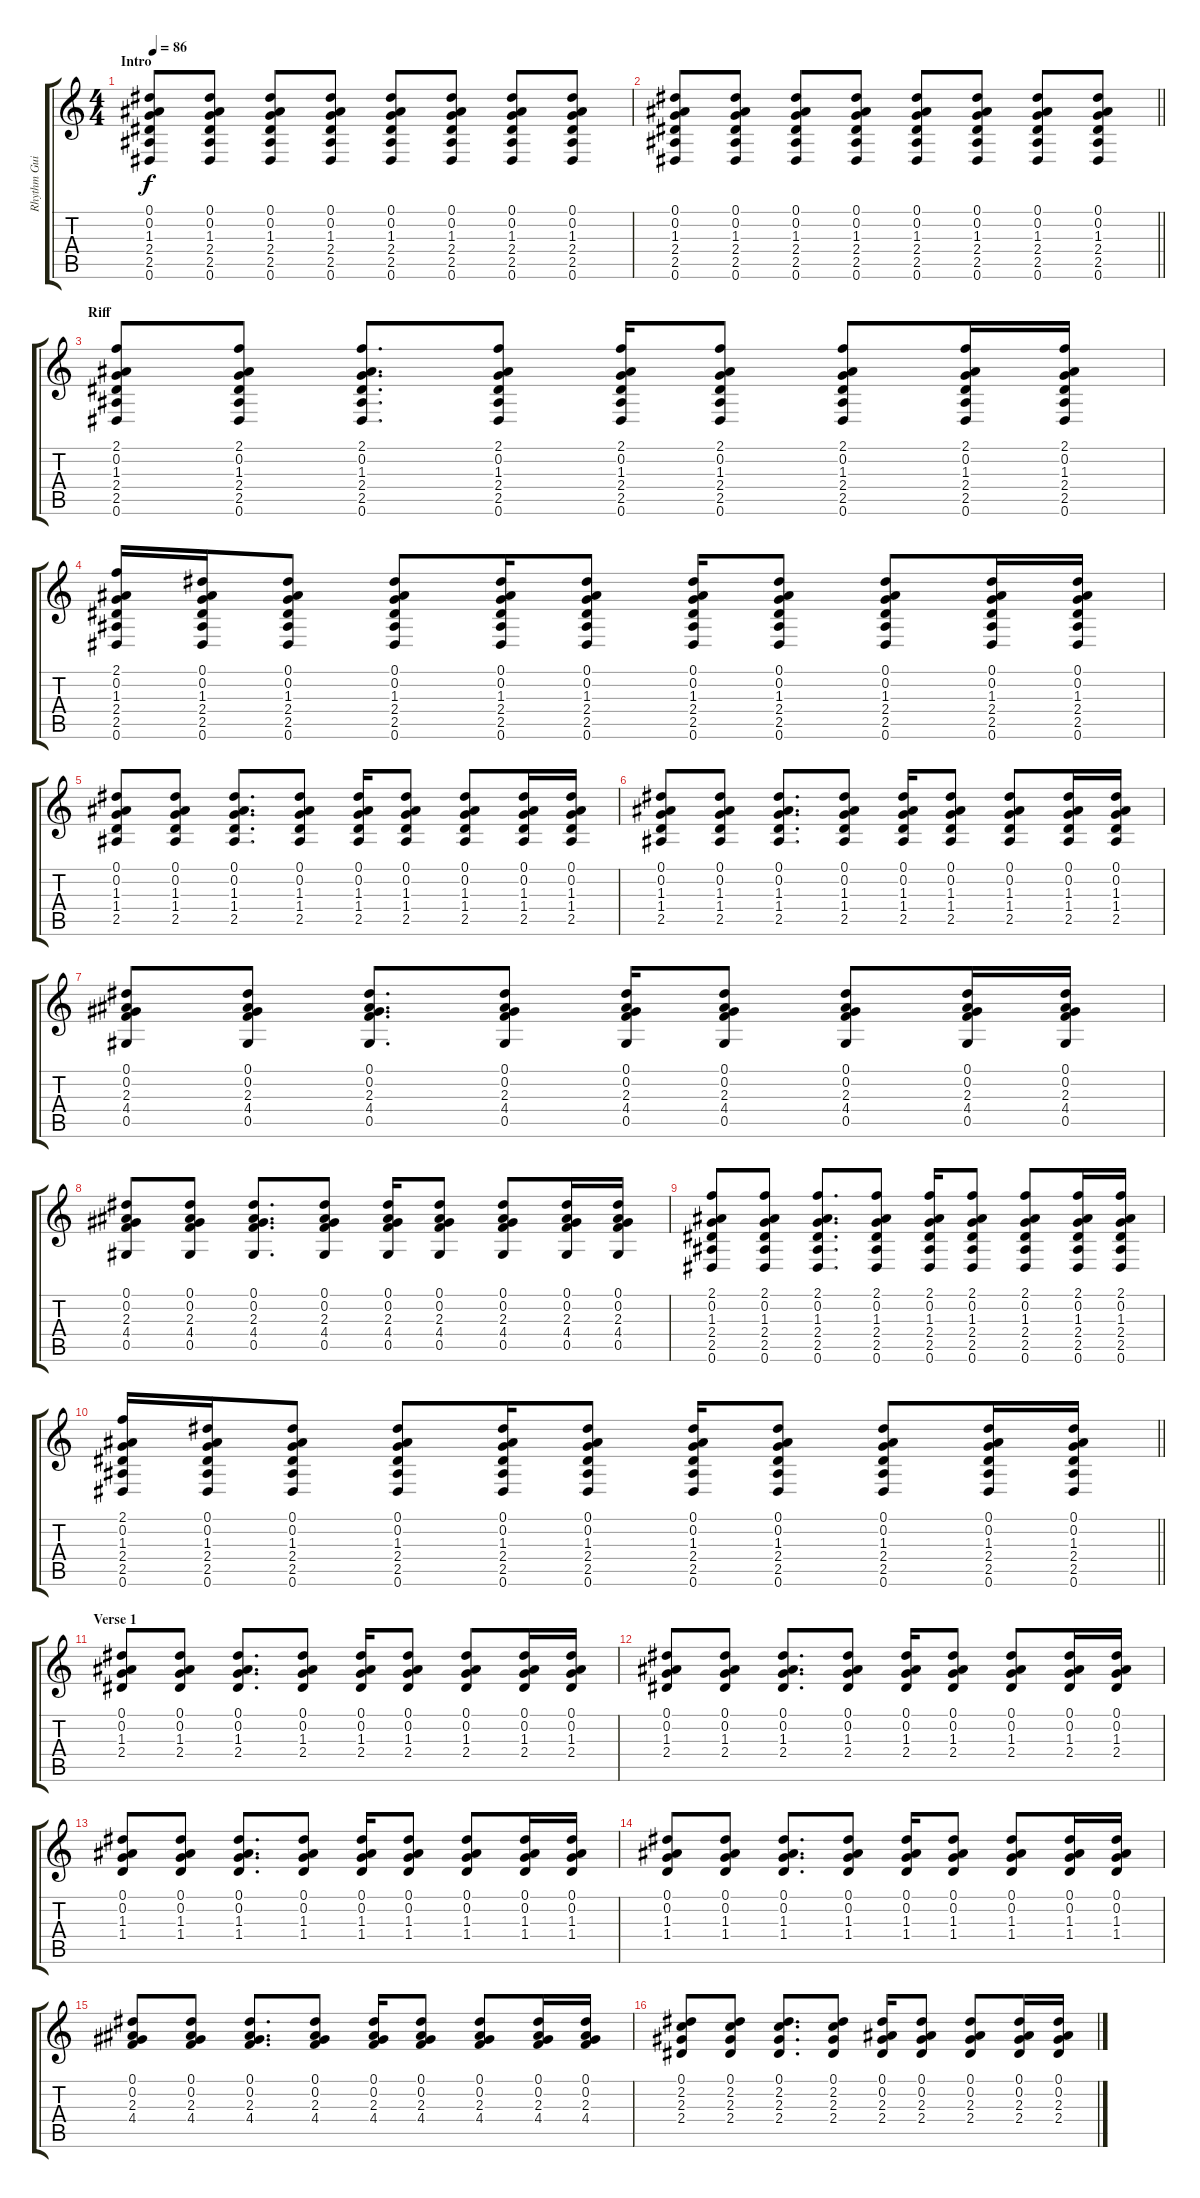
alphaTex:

\track ("Rhythm Guitar" "Rhythm Gui") {instrument electricguitarclean}
\staff {score tabs}
\tuning (Eb4 Bb3 Gb3 Db3 Ab2 Eb2) {hide}
\ts (4 4)
\section ("" "Intro")
\tempo 86
\clef g2
\ks c
(0.1 0.2 1.3 2.4 2.5 0.6).8{dy f instrument electricguitarclean} (0.1 0.2 1.3 2.4 2.5 0.6).8 (0.1 0.2 1.3 2.4 2.5 0.6).8 (0.1 0.2 1.3 2.4 2.5 0.6).8 (0.1 0.2 1.3 2.4 2.5 0.6).8 (0.1 0.2 1.3 2.4 2.5 0.6).8 (0.1 0.2 1.3 2.4 2.5 0.6).8 (0.1 0.2 1.3 2.4 2.5 0.6).8 |
\barLineRight lightlight
(0.1 0.2 1.3 2.4 2.5 0.6).8 (0.1 0.2 1.3 2.4 2.5 0.6).8 (0.1 0.2 1.3 2.4 2.5 0.6).8 (0.1 0.2 1.3 2.4 2.5 0.6).8 (0.1 0.2 1.3 2.4 2.5 0.6).8 (0.1 0.2 1.3 2.4 2.5 0.6).8 (0.1 0.2 1.3 2.4 2.5 0.6).8 (0.1 0.2 1.3 2.4 2.5 0.6).8 |
\section ("" "Riff")
(2.1 0.2 1.3 2.4 2.5 0.6).8{instrument distortionguitar} (2.1 0.2 1.3 2.4 2.5 0.6).8 (2.1 0.2 1.3 2.4 2.5 0.6).8{d} (2.1 0.2 1.3 2.4 2.5 0.6).8 (2.1 0.2 1.3 2.4 2.5 0.6).16 (2.1 0.2 1.3 2.4 2.5 0.6).8 (2.1 0.2 1.3 2.4 2.5 0.6).8 (2.1 0.2 1.3 2.4 2.5 0.6).16 (2.1 0.2 1.3 2.4 2.5 0.6).16 |
(2.1 0.2 1.3 2.4 2.5 0.6).16 (0.1 0.2 1.3 2.4 2.5 0.6).16 (0.1 0.2 1.3 2.4 2.5 0.6).8 (0.1 0.2 1.3 2.4 2.5 0.6).8 (0.1 0.2 1.3 2.4 2.5 0.6).16 (0.1 0.2 1.3 2.4 2.5 0.6).8 (0.1 0.2 1.3 2.4 2.5 0.6).16 (0.1 0.2 1.3 2.4 2.5 0.6).8 (0.1 0.2 1.3 2.4 2.5 0.6).8 (0.1 0.2 1.3 2.4 2.5 0.6).16 (0.1 0.2 1.3 2.4 2.5 0.6).16 |
(0.1 0.2 1.3 1.4 2.5).8 (0.1 0.2 1.3 1.4 2.5).8 (0.1 0.2 1.3 1.4 2.5).8{d} (0.1 0.2 1.3 1.4 2.5).8 (0.1 0.2 1.3 1.4 2.5).16 (0.1 0.2 1.3 1.4 2.5).8 (0.1 0.2 1.3 1.4 2.5).8 (0.1 0.2 1.3 1.4 2.5).16 (0.1 0.2 1.3 1.4 2.5).16 |
(0.1 0.2 1.3 1.4 2.5).8 (0.1 0.2 1.3 1.4 2.5).8 (0.1 0.2 1.3 1.4 2.5).8{d} (0.1 0.2 1.3 1.4 2.5).8 (0.1 0.2 1.3 1.4 2.5).16 (0.1 0.2 1.3 1.4 2.5).8 (0.1 0.2 1.3 1.4 2.5).8 (0.1 0.2 1.3 1.4 2.5).16 (0.1 0.2 1.3 1.4 2.5).16 |
(0.1 0.2 2.3 4.4 0.5).8 (0.1 0.2 2.3 4.4 0.5).8 (0.1 0.2 2.3 4.4 0.5).8{d} (0.1 0.2 2.3 4.4 0.5).8 (0.1 0.2 2.3 4.4 0.5).16 (0.1 0.2 2.3 4.4 0.5).8 (0.1 0.2 2.3 4.4 0.5).8 (0.1 0.2 2.3 4.4 0.5).16 (0.1 0.2 2.3 4.4 0.5).16 |
(0.1 0.2 2.3 4.4 0.5).8 (0.1 0.2 2.3 4.4 0.5).8 (0.1 0.2 2.3 4.4 0.5).8{d} (0.1 0.2 2.3 4.4 0.5).8 (0.1 0.2 2.3 4.4 0.5).16 (0.1 0.2 2.3 4.4 0.5).8 (0.1 0.2 2.3 4.4 0.5).8 (0.1 0.2 2.3 4.4 0.5).16 (0.1 0.2 2.3 4.4 0.5).16 |
(2.1 0.2 1.3 2.4 2.5 0.6).8 (2.1 0.2 1.3 2.4 2.5 0.6).8 (2.1 0.2 1.3 2.4 2.5 0.6).8{d} (2.1 0.2 1.3 2.4 2.5 0.6).8 (2.1 0.2 1.3 2.4 2.5 0.6).16 (2.1 0.2 1.3 2.4 2.5 0.6).8 (2.1 0.2 1.3 2.4 2.5 0.6).8 (2.1 0.2 1.3 2.4 2.5 0.6).16 (2.1 0.2 1.3 2.4 2.5 0.6).16 |
\barLineRight lightlight
(2.1 0.2 1.3 2.4 2.5 0.6).16 (0.1 0.2 1.3 2.4 2.5 0.6).16 (0.1 0.2 1.3 2.4 2.5 0.6).8 (0.1 0.2 1.3 2.4 2.5 0.6).8 (0.1 0.2 1.3 2.4 2.5 0.6).16 (0.1 0.2 1.3 2.4 2.5 0.6).8 (0.1 0.2 1.3 2.4 2.5 0.6).16 (0.1 0.2 1.3 2.4 2.5 0.6).8 (0.1 0.2 1.3 2.4 2.5 0.6).8 (0.1 0.2 1.3 2.4 2.5 0.6).16 (0.1 0.2 1.3 2.4 2.5 0.6).16 |
\section ("" "Verse 1")
(0.1 0.2 1.3 2.4).8{instrument electricguitarclean} (0.1 0.2 1.3 2.4).8 (0.1 0.2 1.3 2.4).8{d} (0.1 0.2 1.3 2.4).8 (0.1 0.2 1.3 2.4).16 (0.1 0.2 1.3 2.4).8 (0.1 0.2 1.3 2.4).8 (0.1 0.2 1.3 2.4).16 (0.1 0.2 1.3 2.4).16 |
(0.1 0.2 1.3 2.4).8 (0.1 0.2 1.3 2.4).8 (0.1 0.2 1.3 2.4).8{d} (0.1 0.2 1.3 2.4).8 (0.1 0.2 1.3 2.4).16 (0.1 0.2 1.3 2.4).8 (0.1 0.2 1.3 2.4).8 (0.1 0.2 1.3 2.4).16 (0.1 0.2 1.3 2.4).16 |
(0.1 0.2 1.3 1.4).8 (0.1 0.2 1.3 1.4).8 (0.1 0.2 1.3 1.4).8{d} (0.1 0.2 1.3 1.4).8 (0.1 0.2 1.3 1.4).16 (0.1 0.2 1.3 1.4).8 (0.1 0.2 1.3 1.4).8 (0.1 0.2 1.3 1.4).16 (0.1 0.2 1.3 1.4).16 |
(0.1 0.2 1.3 1.4).8 (0.1 0.2 1.3 1.4).8 (0.1 0.2 1.3 1.4).8{d} (0.1 0.2 1.3 1.4).8 (0.1 0.2 1.3 1.4).16 (0.1 0.2 1.3 1.4).8 (0.1 0.2 1.3 1.4).8 (0.1 0.2 1.3 1.4).16 (0.1 0.2 1.3 1.4).16 |
(0.1 0.2 2.3 4.4).8 (0.1 0.2 2.3 4.4).8 (0.1 0.2 2.3 4.4).8{d} (0.1 0.2 2.3 4.4).8 (0.1 0.2 2.3 4.4).16 (0.1 0.2 2.3 4.4).8 (0.1 0.2 2.3 4.4).8 (0.1 0.2 2.3 4.4).16 (0.1 0.2 2.3 4.4).16 |
(0.1 2.2 2.3 2.4).8 (0.1 2.2 2.3 2.4).8 (0.1 2.2 2.3 2.4).8{d} (0.1 2.2 2.3 2.4).8 (0.1 0.2 2.3 2.4).16 (0.1 0.2 2.3 2.4).8 (0.1 0.2 2.3 2.4).8 (0.1 0.2 2.3 2.4).16 (0.1 0.2 2.3 2.4).16
